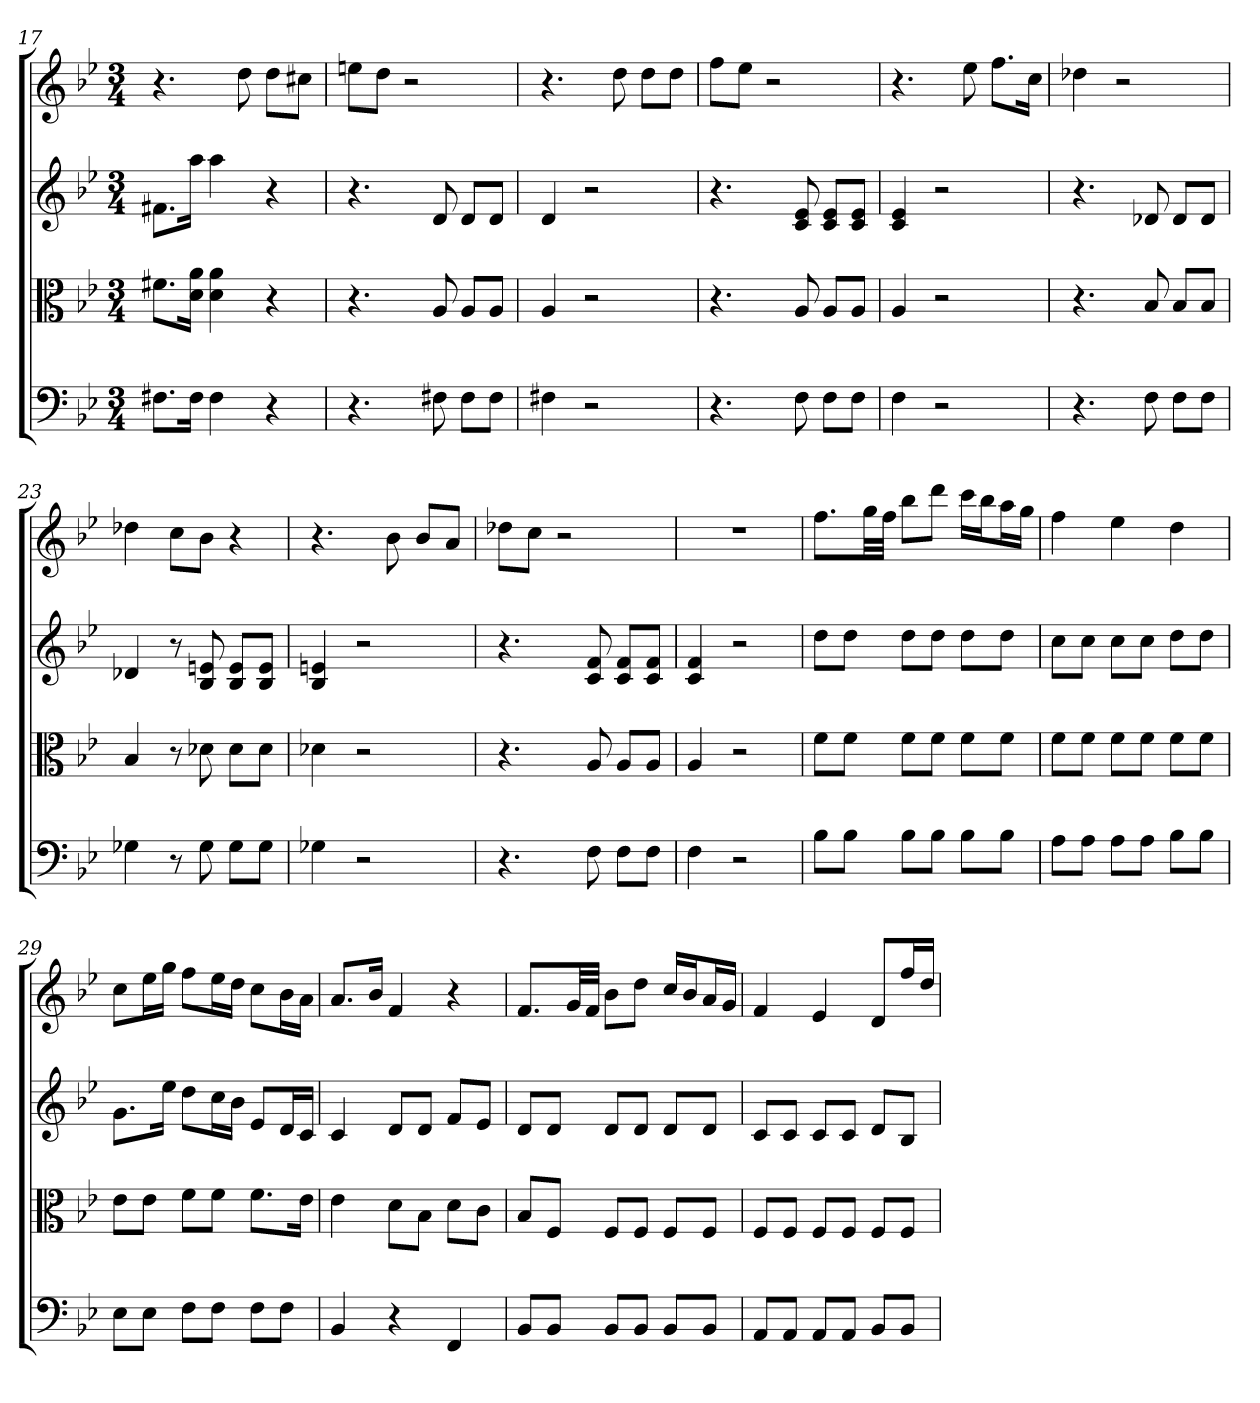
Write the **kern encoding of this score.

**kern	**kern	**kern	**kern
*part4	*part3	*part2	*part1
*staff4	*staff3	*staff2	*staff1
*clefF4	*clefC3	*	*
*k[b-e-]	*k[b-e-]	*k[b-e-]	*k[b-e-]
*g:	*g:	*g:	*g:
*M3/4	*M3/4	*M3/4	*M3/4
=17	=17	=17	=17
8.F#X\L	8.f#X\L	8.f#XL	4.r
16F#\Jk	16d\ 16a\Jk	16aaJk	.
4F#	4d 4a	4aa	.
.	.	.	8dd
4r	4r	4r	8ddL
.	.	.	8cc#XJ
=18	=18	=18	=18
4.r	4.r	4.r	8eenL
.	.	.	8ddJ
.	.	.	2r
8F#X	8A	8d	.
8F#\L	8A/L	8dL	.
8F#\J	8A/J	8dJ	.
=19	=19	=19	=19
4F#X	4A	4d	4.r
2r	2r	2r	.
.	.	.	8dd
.	.	.	8ddL
.	.	.	8ddJ
=20	=20	=20	=20
4.r	4.r	4.r	8ffL
.	.	.	8ee-J
.	.	.	2r
8F	8A	8c 8e-	.
8F\L	8A/L	8c 8e-L	.
8F\J	8A/J	8c 8e-J	.
=21	=21	=21	=21
4F	4A	4c 4e-	4.r
2r	2r	2r	.
.	.	.	8ee-
.	.	.	8.ffL
.	.	.	16ccJk
=22	=22	=22	=22
4.r	4.r	4.r	4dd-X
.	.	.	2r
8F	8B-	8d-X	.
8F\L	8B-/L	8d-L	.
8F\J	8B-/J	8d-J	.
=23	=23	=23	=23
4G-X	4B-	4d-X	4dd-X
8r	8r	8r	8ccL
8G-	8d-X	8B- 8en	8b-J
8G-\L	8d-\L	8B- 8eL	4r
8G-\J	8d-\J	8B- 8eJ	.
=24	=24	=24	=24
4G-X	4d-X	4B- 4en	4.r
2r	2r	2r	.
.	.	.	8b-
.	.	.	8b-L
.	.	.	8aJ
=25	=25	=25	=25
4.r	4.r	4.r	8dd-XL
.	.	.	8ccJ
.	.	.	2r
8F	8A	8c 8f	.
8F\L	8A/L	8c 8fL	.
8F\J	8A/J	8c 8fJ	.
=26	=26	=26	=26
4F	4A	4c 4f	2.r
2r	2r	2r	.
=27	=27	=27	=27
8B-\L	8f\L	8ddL	8.ffL
8B-\J	8f\J	8ddJ	.
.	.	.	32ggLL
.	.	.	32ffJJJ
8B-\L	8f\L	8ddL	8bb-L
8B-\J	8f\J	8ddJ	8dddJ
8B-\L	8f\L	8ddL	16cccLL
.	.	.	16bb-J
8B-\J	8f\J	8ddJ	16aaL
.	.	.	16ggJJ
=28	=28	=28	=28
8A\L	8f\L	8ccL	4ff
8A\J	8f\J	8ccJ	.
8A\L	8f\L	8ccL	4ee-
8A\J	8f\J	8ccJ	.
8B-\L	8f\L	8ddL	4dd
8B-\J	8f\J	8ddJ	.
=29	=29	=29	=29
8E-\L	8e-\L	8.gL	8ccL
8E-\J	8e-\J	.	16ee-L
.	.	16ee-Jk	16ggJJ
8F\L	8f\L	8ddL	8ffL
8F\J	8f\J	16ccL	16ee-L
.	.	16b-JJ	16ddJJ
8F\L	8.f\L	8e-L	8ccL
8F\J	.	16dL	16b-L
.	16e-\Jk	16cJJ	16aJJ
=30	=30	=30	=30
4BB-	4e-	4c	8.aL
.	.	.	16b-Jk
4r	8d\L	8dL	4f
.	8B-\J	8dJ	.
4FF	8d\L	8fL	4r
.	8c\J	8e-J	.
=31	=31	=31	=31
8BB-/L	8B-/L	8dL	8.fL
8BB-/J	8F/J	8dJ	.
.	.	.	32gLL
.	.	.	32fJJJ
8BB-/L	8F/L	8dL	8b-L
8BB-/J	8F/J	8dJ	8ddJ
8BB-/L	8F/L	8dL	16ccLL
.	.	.	16b-J
8BB-/J	8F/J	8dJ	16aL
.	.	.	16gJJ
=32	=32	=32	=32
8AA/L	8F/L	8cL	4f
8AA/J	8F/J	8cJ	.
8AA/L	8F/L	8cL	4e-
8AA/J	8F/J	8cJ	.
8BB-/L	8F/L	8dL	8dL
8BB-/J	8F/J	8B-J	16ffL
.	.	.	16ddJJ
=	=	=	=
*-	*-	*-	*-
